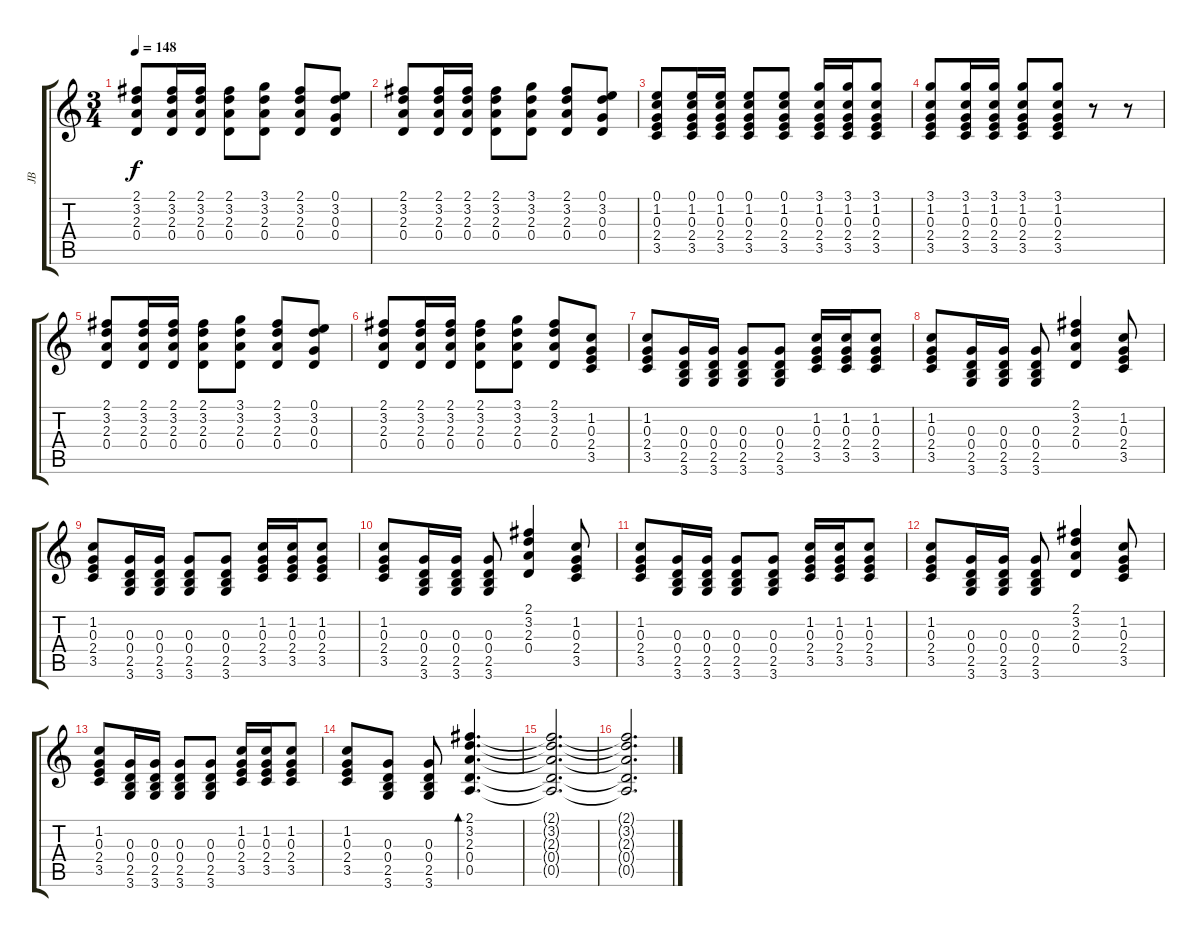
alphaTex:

\track ("JB " "JB ") {instrument acousticguitarsteel}
\staff {score tabs}
\tuning (E4 B3 G3 D3 A2 E2) {hide}
\ts (3 4)
\tempo 148
\clef g2
\ks c
(2.1 3.2 2.3 0.4).8{dy f} (2.1 3.2 2.3 0.4).16 (2.1 3.2 2.3 0.4).16 (2.1 3.2 2.3 0.4).8 (3.1 3.2 2.3 0.4).8 (2.1 3.2 2.3 0.4).8 (0.1 3.2 0.3 0.4).8 |
(2.1 3.2 2.3 0.4).8 (2.1 3.2 2.3 0.4).16 (2.1 3.2 2.3 0.4).16 (2.1 3.2 2.3 0.4).8 (3.1 3.2 2.3 0.4).8 (2.1 3.2 2.3 0.4).8 (0.1 3.2 0.3 0.4).8 |
(0.1 1.2 0.3 2.4 3.5).8 (0.1 1.2 0.3 2.4 3.5).16 (0.1 1.2 0.3 2.4 3.5).16 (0.1 1.2 0.3 2.4 3.5).8 (0.1 1.2 0.3 2.4 3.5).8 (3.1 1.2 0.3 2.4 3.5).16 (3.1 1.2 0.3 2.4 3.5).16 (3.1 1.2 0.3 2.4 3.5).8 |
(3.1 1.2 0.3 2.4 3.5).8 (3.1 1.2 0.3 2.4 3.5).16 (3.1 1.2 0.3 2.4 3.5).16 (3.1 1.2 0.3 2.4 3.5).8 (3.1 1.2 0.3 2.4 3.5).8 r.8 r.8 |
(2.1 3.2 2.3 0.4).8 (2.1 3.2 2.3 0.4).16 (2.1 3.2 2.3 0.4).16 (2.1 3.2 2.3 0.4).8 (3.1 3.2 2.3 0.4).8 (2.1 3.2 2.3 0.4).8 (0.1 3.2 0.3 0.4).8 |
(2.1 3.2 2.3 0.4).8 (2.1 3.2 2.3 0.4).16 (2.1 3.2 2.3 0.4).16 (2.1 3.2 2.3 0.4).8 (3.1 3.2 2.3 0.4).8 (2.1 3.2 2.3 0.4).8 (1.2 0.3 2.4 3.5).8 |
(1.2 0.3 2.4 3.5).8 (0.3 0.4 2.5 3.6).16 (0.3 0.4 2.5 3.6).16 (0.3 0.4 2.5 3.6).8 (0.3 0.4 2.5 3.6).8 (1.2 0.3 2.4 3.5).16 (1.2 0.3 2.4 3.5).16 (1.2 0.3 2.4 3.5).8 |
(1.2 0.3 2.4 3.5).8 (0.3 0.4 2.5 3.6).16 (0.3 0.4 2.5 3.6).16 (0.3 0.4 2.5 3.6).8 (2.1 3.2 2.3 0.4).4 (1.2 0.3 2.4 3.5).8 |
(1.2 0.3 2.4 3.5).8 (0.3 0.4 2.5 3.6).16 (0.3 0.4 2.5 3.6).16 (0.3 0.4 2.5 3.6).8 (0.3 0.4 2.5 3.6).8 (1.2 0.3 2.4 3.5).16 (1.2 0.3 2.4 3.5).16 (1.2 0.3 2.4 3.5).8 |
(1.2 0.3 2.4 3.5).8 (0.3 0.4 2.5 3.6).16 (0.3 0.4 2.5 3.6).16 (0.3 0.4 2.5 3.6).8 (2.1 3.2 2.3 0.4).4 (1.2 0.3 2.4 3.5).8 |
(1.2 0.3 2.4 3.5).8 (0.3 0.4 2.5 3.6).16 (0.3 0.4 2.5 3.6).16 (0.3 0.4 2.5 3.6).8 (0.3 0.4 2.5 3.6).8 (1.2 0.3 2.4 3.5).16 (1.2 0.3 2.4 3.5).16 (1.2 0.3 2.4 3.5).8 |
(1.2 0.3 2.4 3.5).8 (0.3 0.4 2.5 3.6).16 (0.3 0.4 2.5 3.6).16 (0.3 0.4 2.5 3.6).8 (2.1 3.2 2.3 0.4).4 (1.2 0.3 2.4 3.5).8 |
(1.2 0.3 2.4 3.5).8 (0.3 0.4 2.5 3.6).16 (0.3 0.4 2.5 3.6).16 (0.3 0.4 2.5 3.6).8 (0.3 0.4 2.5 3.6).8 (1.2 0.3 2.4 3.5).16 (1.2 0.3 2.4 3.5).16 (1.2 0.3 2.4 3.5).8 |
(1.2 0.3 2.4 3.5).8 (0.3 0.4 2.5 3.6).8 (0.3 0.4 2.5 3.6).8 (2.1 3.2 2.3 0.4 0.5).4{d bd 120} |
(2.1{t} 3.2{t} 2.3{t} 0.4{t} 0.5{t}).2{d} |
(2.1{t} 3.2{t} 2.3{t} 0.4{t} 0.5{t}).2{d}
